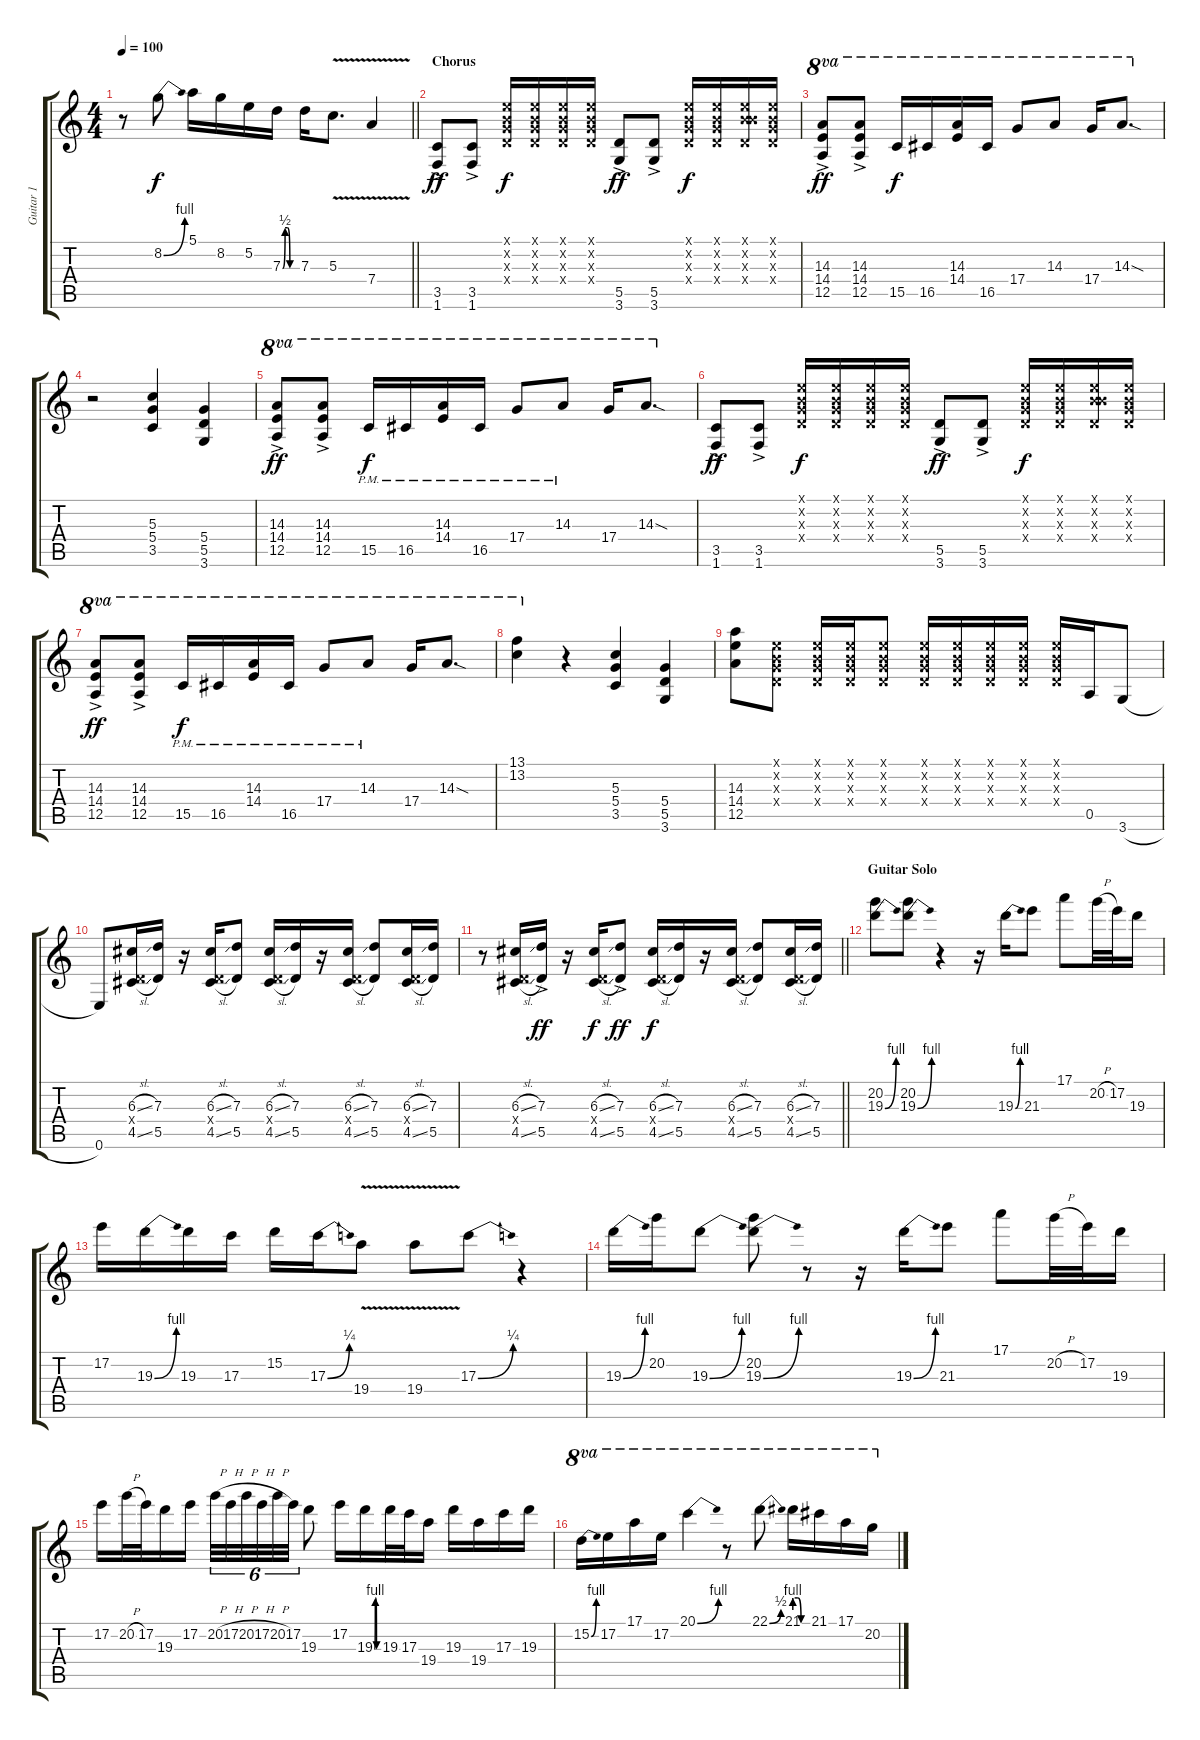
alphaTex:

\track ("Guitar 1" "Guitar 1") {instrument distortionguitar}
\staff {score tabs}
\tuning (E4 B3 G3 D3 A2 E2) {hide}
\ts (4 4)
\tempo 100
\clef g2
\barLineRight lightlight
\ks c
r.8{dy f} 8.2{be (bend 0 0 60 4)}.8 5.1.16 8.2.16 5.2.16 7.3{be (custom 0 0 10 2 20 2 30 0 60 0)}.16 7.3.16 5.3{v}.8{d} 7.4{v}.4 |
\section ("" "Chorus")
(3.5 1.6{ac}).8{dy ff} (3.5 1.6{ac}).8 (0.1{x} 0.2{x} 0.3{x} 0.4{x}).16{dy f} (0.1{x} 0.2{x} 0.3{x} 0.4{x}).16 (0.1{x} 0.2{x} 0.3{x} 0.4{x}).16 (0.1{x} 0.2{x} 0.3{x} 0.4{x}).16 (5.5{ac} 3.6).8{dy ff} (5.5{ac} 3.6).8 (0.1{x} 0.2{x} 0.3{x} 0.4{x}).16{dy f} (0.1{x} 0.2{x} 0.3{x} 0.4{x}).16 (0.1{x} 0.2{x} 4.3{x} 0.4{x}).16 (0.1{x} 0.2{x} 0.3{x} 0.4{x}).16 |
(14.3{ac} 14.4 12.5).8{ot 8va dy ff} (14.3{ac} 14.4 12.5).8{ot 8va} 15.5.16{ot 8va dy f} 16.5.16{ot 8va} (14.3 14.4).16{ot 8va} 16.5.16{ot 8va} 17.4.8{ot 8va} 14.3.8{ot 8va} 17.4.16{ot 8va} 14.3{sod}.8{d ot 8va} |
r.2 (5.3 5.4 3.5).4 (5.4 5.5 3.6).4 |
(14.3 14.4 12.5{ac}).8{ot 8va dy ff} (14.3 14.4 12.5{ac}).8{ot 8va} 15.5{pm}.16{ot 8va dy f} 16.5{pm}.16{ot 8va} (14.3{pm} 14.4{pm}).16{ot 8va} 16.5{pm}.16{ot 8va} 17.4{pm}.8{ot 8va} 14.3{pm}.8{ot 8va} 17.4.16{ot 8va} 14.3{sod}.8{d ot 8va} |
(3.5 1.6{ac}).8{dy ff} (3.5 1.6{ac}).8 (0.1{x} 0.2{x} 0.3{x} 0.4{x}).16{dy f} (0.1{x} 0.2{x} 0.3{x} 0.4{x}).16 (0.1{x} 0.2{x} 0.3{x} 0.4{x}).16 (0.1{x} 0.2{x} 0.3{x} 0.4{x}).16 (5.5{ac} 3.6).8{dy ff} (5.5{ac} 3.6).8 (0.1{x} 0.2{x} 0.3{x} 0.4{x}).16{dy f} (0.1{x} 0.2{x} 0.3{x} 0.4{x}).16 (0.1{x} 0.2{x} 4.3{x} 0.4{x}).16 (0.1{x} 0.2{x} 0.3{x} 0.4{x}).16 |
(14.3{ac} 14.4 12.5).8{ot 8va dy ff} (14.3 14.4 12.5{ac}).8{ot 8va} 15.5{pm}.16{ot 8va dy f} 16.5{pm}.16{ot 8va} (14.3{pm} 14.4{pm}).16{ot 8va} 16.5{pm}.16{ot 8va} 17.4{pm}.8{ot 8va} 14.3{pm}.8{ot 8va} 17.4.16{ot 8va} 14.3{sod}.8{d ot 8va} |
(13.1 13.2).4{ot 8va} r.4 (5.3 5.4 3.5).4 (5.4 5.5 3.6).4 |
(14.3 14.4 12.5).8 (0.1{x} 0.2{x} 0.3{x} 0.4{x}).8 (0.1{x} 0.2{x} 0.3{x} 0.4{x}).16 (0.1{x} 0.2{x} 0.3{x} 0.4{x}).16 (0.1{x} 0.2{x} 0.3{x} 0.4{x}).8 (0.1{x} 0.2{x} 0.3{x} 0.4{x}).16 (0.1{x} 0.2{x} 0.3{x} 0.4{x}).16 (0.1{x} 0.2{x} 0.3{x} 0.4{x}).16 (0.1{x} 0.2{x} 0.3{x} 0.4{x}).16 (0.1{x} 0.2{x} 0.3{x} 0.4{x}).16 0.5.16 3.6{h}.8 |
0.6.8 (6.3{sl} 0.4{x} 4.5{sl}).16 (7.3 5.5).16 r.16 (6.3{sl} 0.4{x} 4.5{sl}).16 (7.3 5.5).8 (6.3{sl} 0.4{x} 4.5{sl}).16 (7.3 5.5).16 r.16 (6.3{sl} 0.4{x} 4.5{sl}).16 (7.3 5.5).8 (6.3{sl} 0.4{x} 4.5{sl}).16 (7.3 5.5).16 |
\barLineRight lightlight
r.8 (6.3{sl} 0.4{x} 4.5{sl}).16 (7.3 5.5{ac}).16{dy ff} r.16 (6.3{sl} 0.4{x} 4.5{sl}).16{dy f} (7.3 5.5{ac}).8{dy ff} (6.3{sl} 0.4{x} 4.5{sl}).16{dy f} (7.3 5.5).16 r.16 (6.3{sl} 0.4{x} 4.5{sl}).16 (7.3 5.5).8 (6.3{sl} 0.4{x} 4.5{sl}).16 (7.3 5.5).16 |
\section ("" "Guitar Solo")
(20.2 19.3{be (bend 0 0 60 4)}).8 (20.2 19.3{be (bend 0 0 60 4)}).8 r.4 r.16 19.3{be (bend 0 0 60 4)}.16 21.3.8 17.1.8 20.2{h}.32 17.2.32 19.3.16 |
17.2.16 19.3{be (bend 0 0 60 4)}.16 19.3.16 17.3.16 15.2.16 17.3{be (bend 0 0 60 1)}.16 19.4{v}.8 19.4{v}.8 17.3{be (bend 0 0 60 1)}.8 r.4 |
19.3{be (bend 0 0 60 4)}.16 20.2.16 19.3{be (bend 0 0 60 4)}.8 (20.2 19.3{be (bend 0 0 60 4)}).8 r.8 r.16 19.3{be (bend 0 0 60 4)}.16 21.3.8 17.1.8 20.2{h}.32 17.2.32 19.3.16 |
17.2.16 20.2{h}.32 17.2.32 19.3.16 17.2.16 20.2{h}.32{tu (6 4)} 17.2{h}.32{tu (6 4)} 20.2{h}.32{tu (6 4)} 17.2{h}.32{tu (6 4)} 20.2{h}.32{tu (6 4)} 17.2.32{tu (6 4)} 19.3.8 17.2.16 19.3{be (custom 0 0 10 4 20 4 30 0 60 0)}.16 19.3.32 17.3.32 19.4.16 19.3.16 19.4.16 17.3.16 19.3.16 |
15.2{be (bend 0 0 60 4)}.16{ot 8va} 17.2.16{ot 8va} 17.1.16{ot 8va} 17.2.16{ot 8va} 20.1{be (bend 0 0 60 4)}.4{ot 8va} r.8{ot 8va} 22.1{be (bend 0 0 60 2)}.8{ot 8va} 21.1{be (custom 0 4 15 4 30 0 60 0)}.16{ot 8va} 21.1.16{ot 8va} 17.1.16{ot 8va} 20.2.16{ot 8va}
